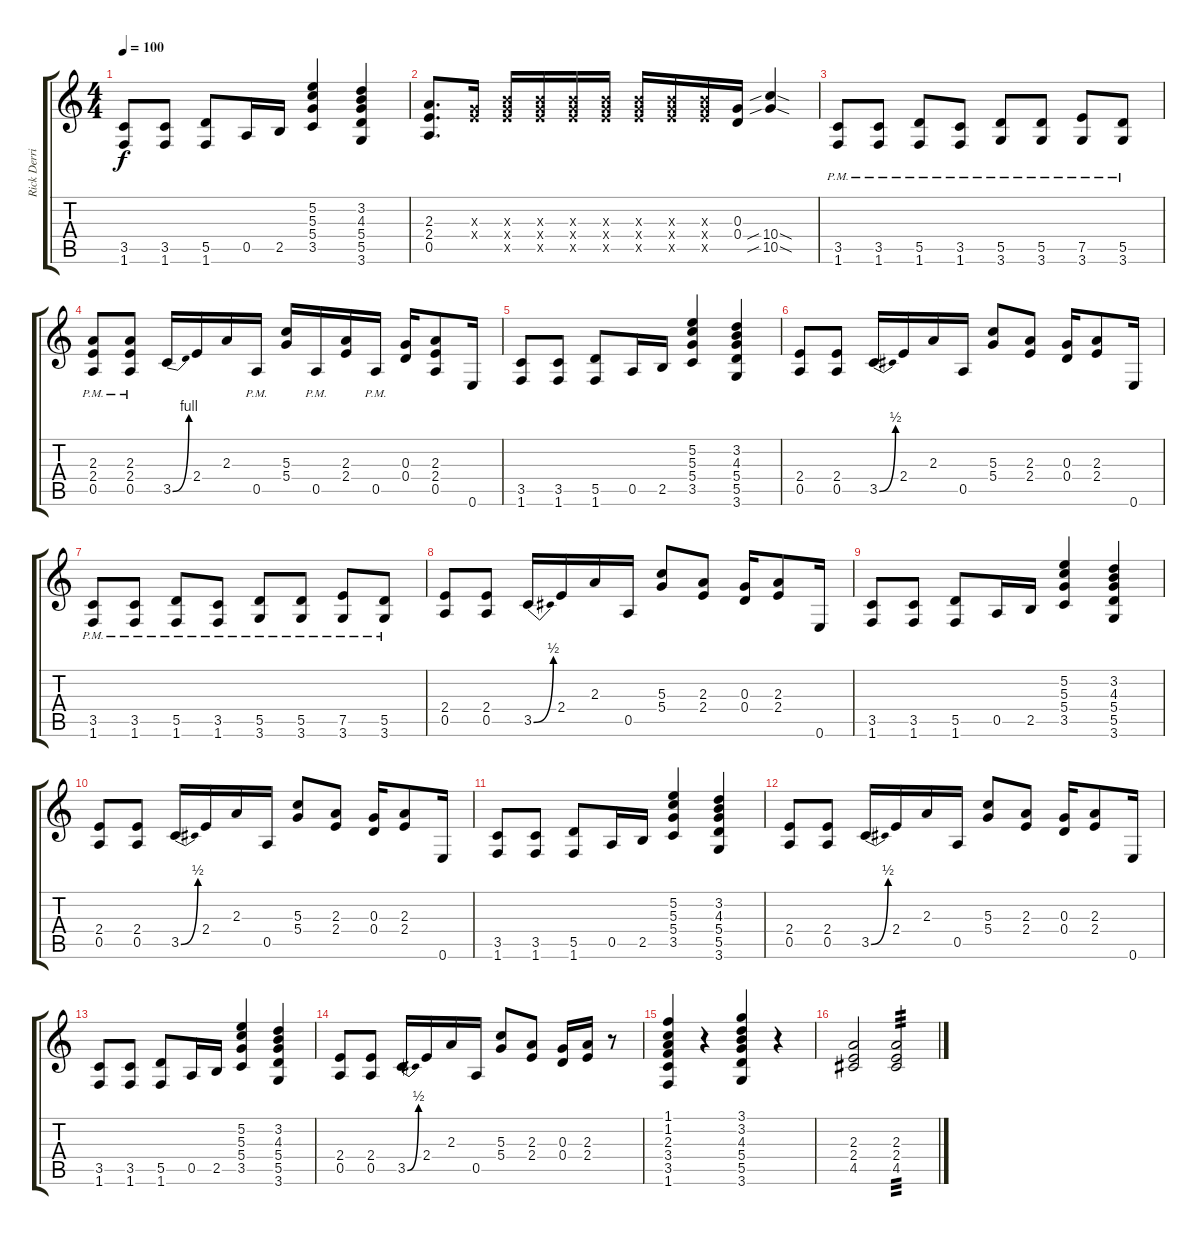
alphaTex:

\track ("Rick Derringer" "Rick Derri") {instrument distortionguitar}
\staff {score tabs}
\tuning (E4 B3 G3 D3 A2 E2) {hide}
\ts (4 4)
\tempo 100
\clef g2
\ks c
(3.5 1.6).8{dy f} (3.5 1.6).8 (5.5 1.6).8 0.5.16 2.5.16 (5.2 5.3 5.4 3.5).4 (3.2 4.3 5.4 5.5 3.6).4 |
(2.3 2.4 0.5).8{d} (0.3{x} 2.4{x}).16 (4.3{x} 5.4{x} 7.5{x}).16 (4.3{x} 5.4{x} 7.5{x}).16 (4.3{x} 5.4{x} 7.5{x}).16 (4.3{x} 5.4{x} 7.5{x}).16 (4.3{x} 5.4{x} 7.5{x}).16 (4.3{x} 5.4{x} 7.5{x}).16 (4.3{x} 5.4{x} 7.5{x}).16 (0.3 0.4).16 (10.4{sib sod} 10.5{sib sod}).4 |
(3.5{pm} 1.6{pm}).8 (3.5{pm} 1.6{pm}).8 (5.5{pm} 1.6{pm}).8 (3.5{pm} 1.6{pm}).8 (5.5{pm} 3.6{pm}).8 (5.5{pm} 3.6{pm}).8 (7.5{pm} 3.6{pm}).8 (5.5{pm} 3.6{pm}).8 |
(2.3{pm} 2.4{pm} 0.5{pm}).8 (2.3{pm} 2.4{pm} 0.5{pm}).8 3.5{be (bend 0 0 60 4)}.16 2.4.16 2.3.16 0.5{pm}.16 (5.3 5.4).16 0.5{pm}.16 (2.3 2.4).16 0.5{pm}.16 (0.3 0.4).16 (2.3 2.4 0.5).8 0.6.16 |
(3.5 1.6).8 (3.5 1.6).8 (5.5 1.6).8 0.5.16 2.5.16 (5.2 5.3 5.4 3.5).4 (3.2 4.3 5.4 5.5 3.6).4 |
(2.4 0.5).8 (2.4 0.5).8 3.5{be (bend 0 0 60 2)}.16 2.4.16 2.3.16 0.5.16 (5.3 5.4).8 (2.3 2.4).8 (0.3 0.4).16 (2.3 2.4).8 0.6.16 |
(3.5{pm} 1.6{pm}).8 (3.5{pm} 1.6{pm}).8 (5.5{pm} 1.6{pm}).8 (3.5{pm} 1.6{pm}).8 (5.5{pm} 3.6{pm}).8 (5.5{pm} 3.6{pm}).8 (7.5{pm} 3.6{pm}).8 (5.5{pm} 3.6{pm}).8 |
(2.4 0.5).8 (2.4 0.5).8 3.5{be (bend 0 0 60 2)}.16 2.4.16 2.3.16 0.5.16 (5.3 5.4).8 (2.3 2.4).8 (0.3 0.4).16 (2.3 2.4).8 0.6.16 |
(3.5 1.6).8 (3.5 1.6).8 (5.5 1.6).8 0.5.16 2.5.16 (5.2 5.3 5.4 3.5).4 (3.2 4.3 5.4 5.5 3.6).4 |
(2.4 0.5).8 (2.4 0.5).8 3.5{be (bend 0 0 60 2)}.16 2.4.16 2.3.16 0.5.16 (5.3 5.4).8 (2.3 2.4).8 (0.3 0.4).16 (2.3 2.4).8 0.6.16 |
(3.5 1.6).8 (3.5 1.6).8 (5.5 1.6).8 0.5.16 2.5.16 (5.2 5.3 5.4 3.5).4 (3.2 4.3 5.4 5.5 3.6).4 |
(2.4 0.5).8 (2.4 0.5).8 3.5{be (bend 0 0 60 2)}.16 2.4.16 2.3.16 0.5.16 (5.3 5.4).8 (2.3 2.4).8 (0.3 0.4).16 (2.3 2.4).8 0.6.16 |
(3.5 1.6).8 (3.5 1.6).8 (5.5 1.6).8 0.5.16 2.5.16 (5.2 5.3 5.4 3.5).4 (3.2 4.3 5.4 5.5 3.6).4 |
(2.4 0.5).8 (2.4 0.5).8 3.5{be (bend 0 0 60 2)}.16 2.4.16 2.3.16 0.5.16 (5.3 5.4).8 (2.3 2.4).8 (0.3 0.4).16 (2.3 2.4).16 r.8 |
(1.1 1.2 2.3 3.4 3.5 1.6).4 r.4 (3.1 3.2 4.3 5.4 5.5 3.6).4 r.4 |
(2.3 2.4 4.5).2 (2.3 2.4 4.5).2{tp 3}
